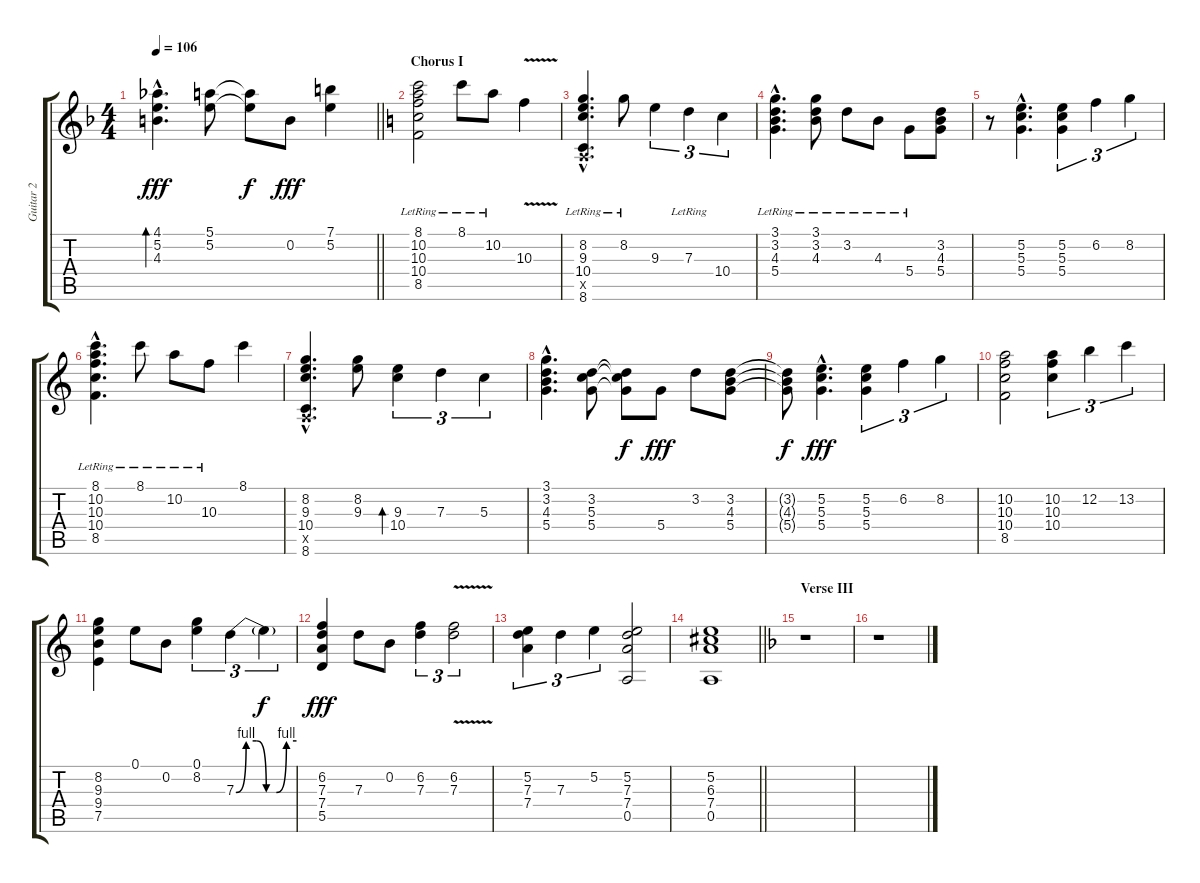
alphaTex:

\track ("Guitar 2" "Guitar 2") {instrument acousticguitarsteel}
\staff {score tabs}
\tuning (E4 B3 G3 D3 A2 E2) {hide}
\ts (4 4)
\tempo 106
\clef g2
\barLineRight lightlight
\ks f
(4.1{hac} 5.2{hac} 4.3{hac}).4{d bd 240 dy fff} (5.1 5.2).8 (5.1{t} 5.2{t}).8{dy f} 0.2.8{dy fff} (7.1 5.2).4 |
\section ("" "Chorus I")
\ks c
(8.1{lr} 10.2{lr} 10.3{lr} 10.4{lr} 8.5{lr}).2 8.1{lr}.8 10.2{lr}.8 10.3{v}.4 |
(8.2{hac} 9.3{hac lr} 10.4{hac lr} 0.5{hac x} 8.6{hac lr}).4{d} 8.2{lr}.8 9.3.4{tu (3 2)} 7.3{lr}.4{tu (3 2)} 10.4.4{tu (3 2)} |
(3.1{hac} 3.2{hac} 4.3{hac} 5.4{hac lr}).4{d} (3.1{lr} 3.2 4.3{lr}).8 3.2{lr}.8 4.3{lr}.8 5.4{lr}.8 (3.2 4.3 5.4).8 |
r.8 (5.2{hac} 5.3{hac} 5.4{hac}).4{d} (5.2 5.3 5.4).4{tu (3 2)} 6.2.4{tu (3 2)} 8.2.4{tu (3 2)} |
(8.1{hac lr} 10.2{hac lr} 10.3{hac lr} 10.4{hac lr} 8.5{hac lr}).4{d} 8.1{lr}.8 10.2{lr}.8 10.3{lr}.8 8.1.4 |
(8.2{hac} 9.3{hac} 10.4{hac} 0.5{hac x} 8.6{hac}).4{d} (8.2 9.3).8 (9.3 10.4).4{tu (3 2) bd 240} 7.3.4{tu (3 2)} 5.3.4{tu (3 2)} |
(3.1{hac} 3.2{hac} 4.3{hac} 5.4{hac}).4{d} (3.2 5.3 5.4).8 (3.2{t} 5.3{t} 5.4{t}).8{dy f} 5.4.8{dy fff} 3.2.8 (3.2 4.3 5.4).8 |
(3.2{t} 4.3{t} 5.4{t}).8{dy f} (5.2{hac} 5.3{hac} 5.4{hac}).4{d dy fff} (5.2 5.3 5.4).4{tu (3 2)} 6.2.4{tu (3 2)} 8.2.4{tu (3 2)} |
(10.2 10.3 10.4 8.5).2 (10.2 10.3 10.4).4{tu (3 2)} 12.2.4{tu (3 2)} 13.2.4{tu (3 2)} |
(8.2 9.3 9.4 7.5).4 0.1.8 0.2.8 (0.1 8.2).4{tu (3 2)} 7.3{be (custom 0 0 10 4 20 4 30 0 40 0 50 4 60 4)}.4{tu (3 2)} 7.3{t}.4{tu (3 2) dy f} |
(6.2 7.3 7.4 5.5).4{dy fff} 7.3.8 0.2.8 (6.2 7.3).4{tu (3 2)} (6.2{v} 7.3).2{tu (3 2)} |
(5.2 7.3 7.4).4{tu (3 2)} 7.3.4{tu (3 2)} 5.2.4{tu (3 2)} (5.2 7.3 7.4 0.5).2 |
\barLineRight lightlight
(5.2 6.3 7.4 0.5).1 |
\section ("" "Verse III")
\ks f
r.1 |
r.1
